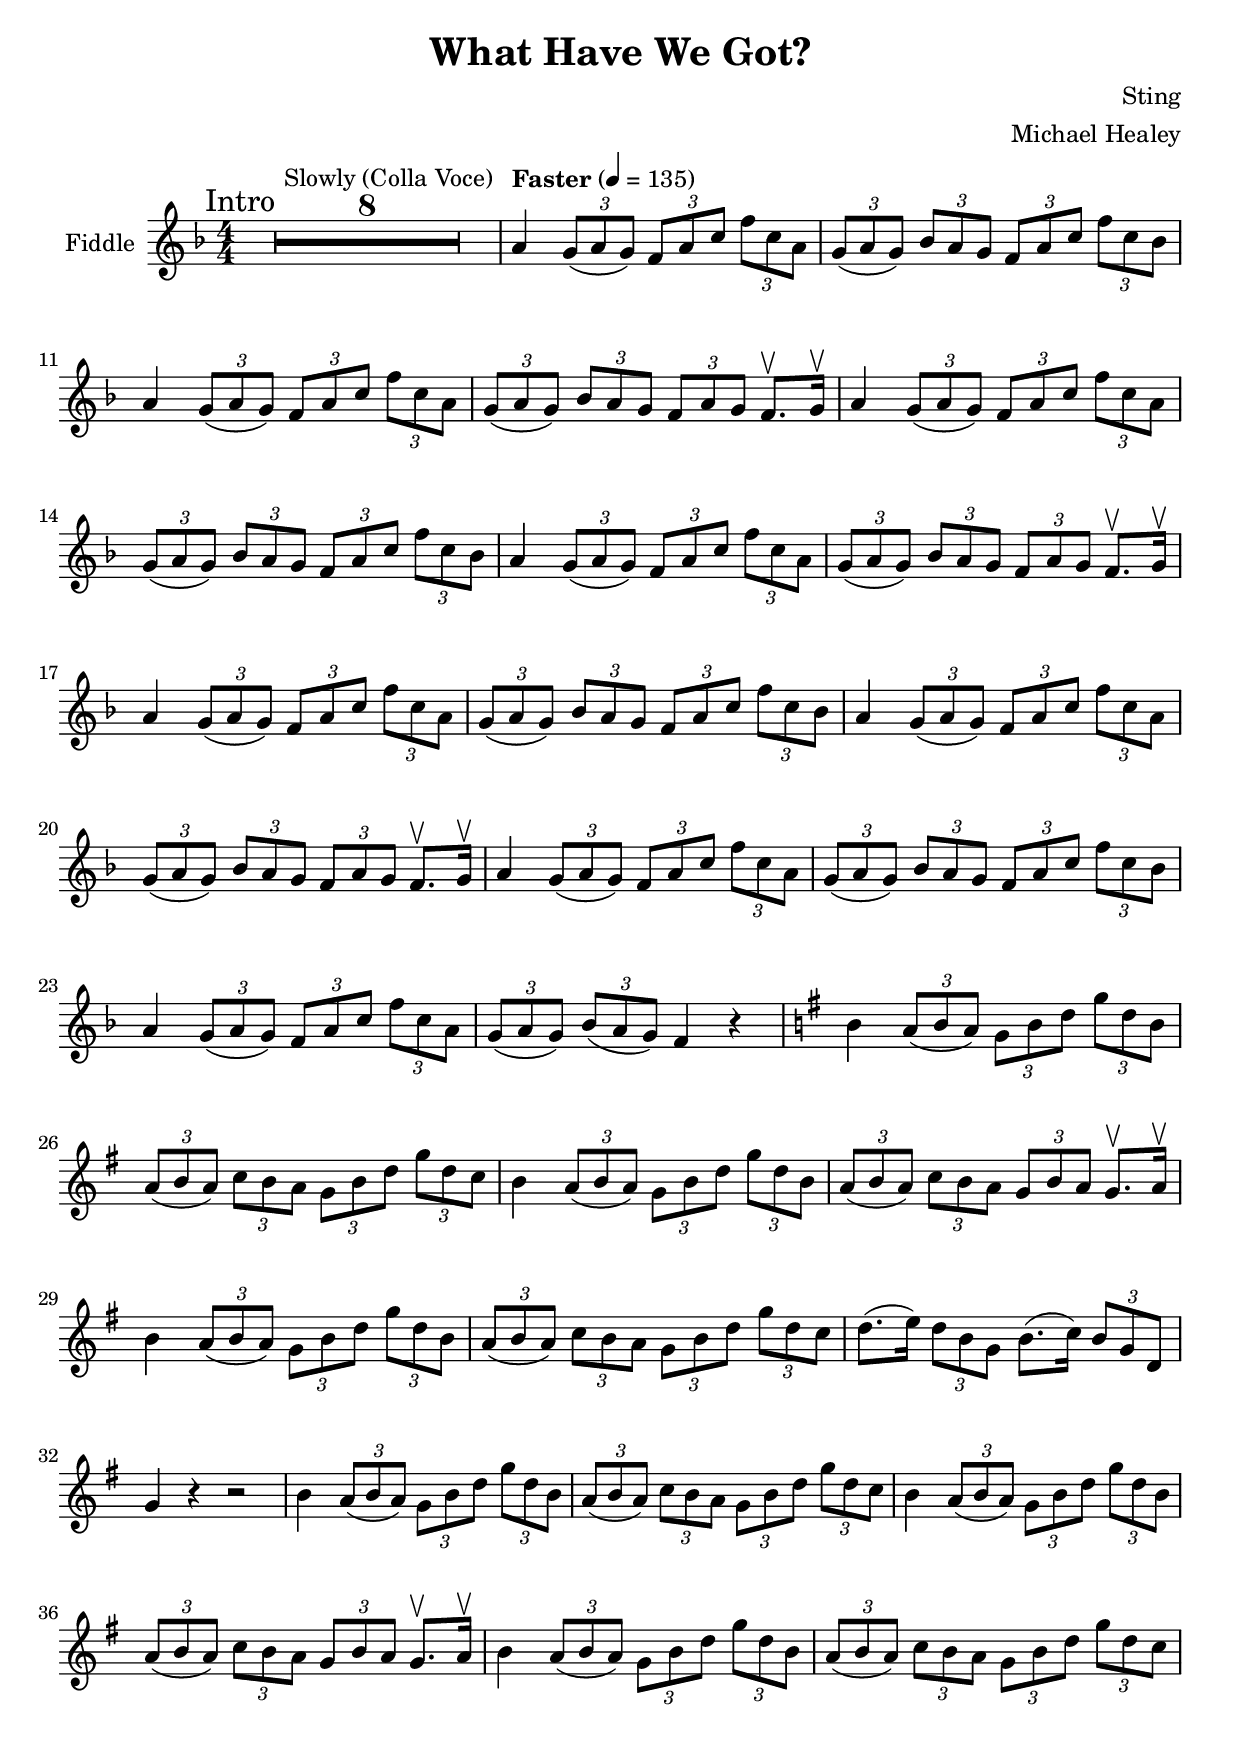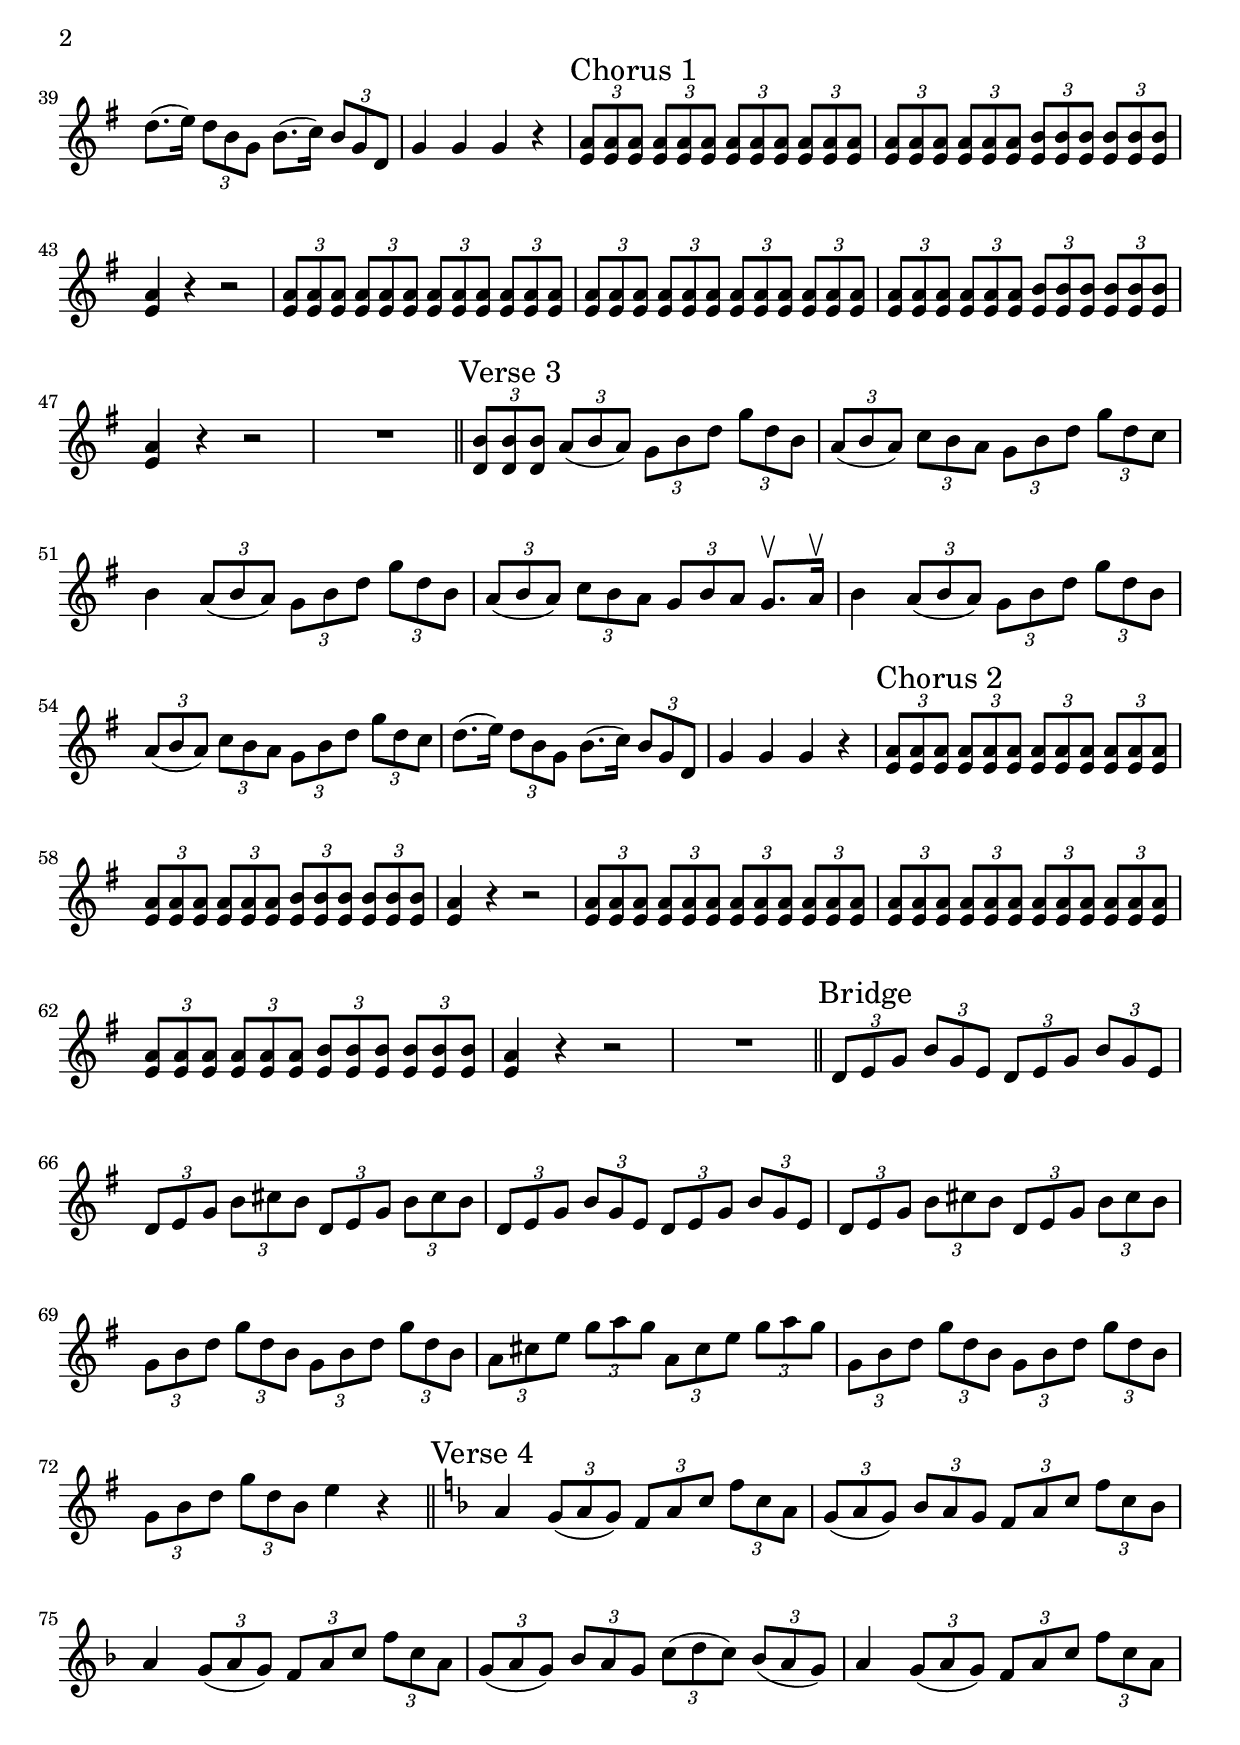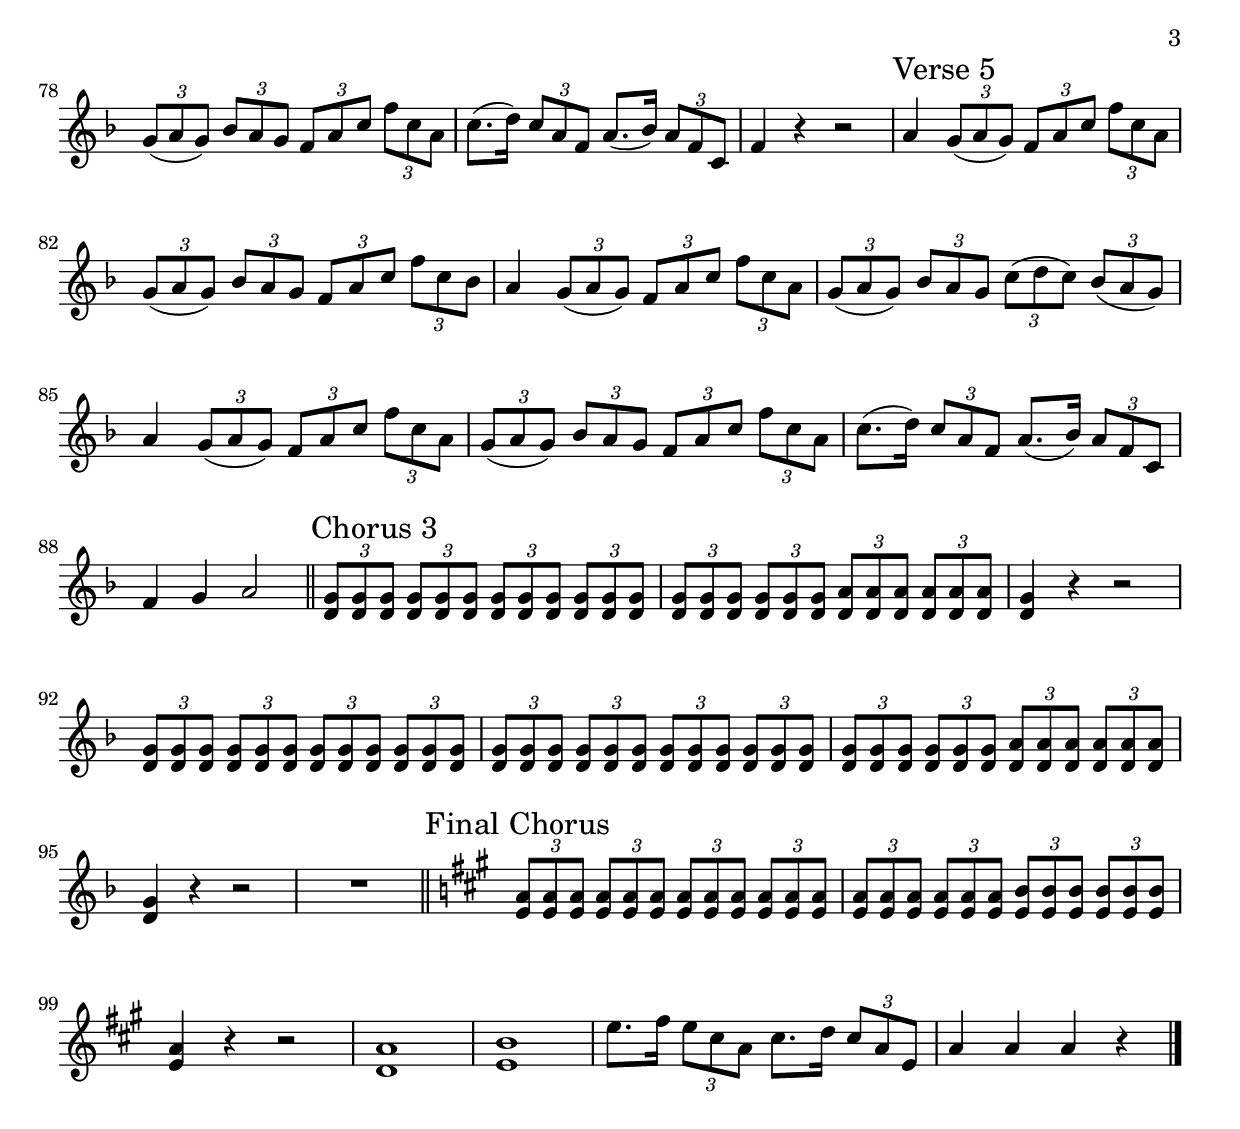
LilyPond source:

\version "2.18.2"

#(set-global-staff-size 21)

\paper {
  markup-system-spacing.basic-distance = #20
  system-system-spacing.basic-distance = #15
}

triplet = #(define-music-function (parser location tripletMusic) (ly:music?)
             #{
               \tuplet 3/2 { #tripletMusic }
             #})

\header {
  title = "What Have We Got?"
  composer = "Sting"
  arranger = "Michael Healey"
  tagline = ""
}

global = {
  \key f \major
  \numericTimeSignature
  \time 4/4
  \compressFullBarRests
  \override MultiMeasureRest.expand-limit = #1
  \textLengthOn
  \markLengthOn
  \tupletSpan 4
  \override RehearsalMark.break-visibility = #end-of-line-invisible
}

violin = \relative c'' {
  \global
  % Music follows here.
  \tweak self-alignment-X #-1
  \mark \markup { "Intro" }
  s1*0^\markup { "Slowly (Colla Voce)" }
  R1*8
  \tempo "Faster" 4=135
  \repeat unfold 3 {
    a4 \triplet { g8( a g) f a c f c a g( a g) bes a g f a c f c bes }
    a4 \triplet { g8( a g) f a c f c a g( a g) bes a g f a g } f8.\upbow g16\upbow
  }
  a4 \triplet { g8( a g) f a c f c a g( a g) bes a g f a c f c bes }
  a4 \triplet { g8( a g) f a c f c a g( a g) bes( a g) } f4 r
  \key g \major
  \transpose f g' {
    \relative c' {
      a4 \triplet { g8( a g) f a c f c a g( a g) bes a g f a c f c bes }
      a4 \triplet { g8( a g) f a c f c a g( a g) bes a g f a g } f8.\upbow g16\upbow
      a4 \triplet { g8( a g) f a c f c a g( a g) bes a g f a c f c bes }
    }
  }
  d'8.( e16) \triplet { d8 b g } b8.( c16) \triplet { b8 g d } g4 r r2
  \transpose f g' {
    \relative c' {
      a4 \triplet { g8( a g) f a c f c a g( a g) bes a g f a c f c bes }
      a4 \triplet { g8( a g) f a c f c a g( a g) bes a g f a g } f8.\upbow g16\upbow
      a4 \triplet { g8( a g) f a c f c a g( a g) bes a g f a c f c bes }
    }
  }
  d'8.( e16) \triplet { d8 b g } b8.( c16) \triplet { b8 g d } g4 g g r
  \tweak self-alignment-X #-1
  \mark \markup { "Chorus 1" }
  \triplet { \repeat unfold 18 <e a>8 \repeat unfold 6 <e b'> } <e a>4 r r2
  \triplet { \repeat unfold 30 <e a>8 \repeat unfold 6 <e b'> } <e a>4 r r2
  R1
  \tweak self-alignment-X #-1
  \mark \markup { "Verse 3" }
  \bar "||"
  \triplet { <d b'>8 q q } 
  \transpose f g {
    \relative c'' {
      \triplet { g8( a g) f a c f c a g( a g) bes a g f a c f c bes }
      a4 \triplet { g8( a g) f a c f c a g( a g) bes a g f a g } f8.\upbow g16\upbow
      a4 \triplet { g8( a g) f a c f c a g( a g) bes a g f a c f c bes }
    }
  }
  d'8.( e16) \triplet { d8 b g } b8.( c16) \triplet { b8 g d } g4 g g r
  \tweak self-alignment-X #-1
  \mark \markup { "Chorus 2" }
  \triplet { \repeat unfold 18 <e a>8 \repeat unfold 6 <e b'> } <e a>4 r r2
  \triplet { \repeat unfold 30 <e a>8 \repeat unfold 6 <e b'> } <e a>4 r r2
  R1
  \tweak self-alignment-X #-1
  \mark \markup { "Bridge" }
  \bar "||"
  \triplet { \repeat unfold 2 { \repeat unfold 2 { d8 e g b g e } \repeat unfold 2 { d e g b cis b } } }
  \triplet { \repeat unfold 2 { g b d g d b } \repeat unfold 2 { a cis e g a g } }
  \triplet { \repeat unfold 2 { g, b d g d b } g b d g d b } e4 r
  \tweak self-alignment-X #-1
  \mark \markup { "Verse 4" }
  \bar "||"
  \key f \major
  a,4 \triplet { g8( a g) f a c f c a g( a g) bes a g f a c f c bes }
  a4 \triplet { g8( a g) f a c f c a g( a g) bes a g c( d c) bes( a g) }
  a4 \triplet { g8( a g) f a c f c a g( a g) bes a g f a c f c a }
  c8.( d16) \triplet { c8 a f } a8.( bes16) \triplet { a8 f c } f4 r r2
  \tweak self-alignment-X #-1
  \mark \markup { "Verse 5" }
  a4 \triplet { g8( a g) f a c f c a g( a g) bes a g f a c f c bes }
  a4 \triplet { g8( a g) f a c f c a g( a g) bes a g c( d c) bes( a g) }
  a4 \triplet { g8( a g) f a c f c a g( a g) bes a g f a c f c a }
  c8.( d16) \triplet { c8 a f } a8.( bes16) \triplet { a8 f c } f4 g a2
  \tweak self-alignment-X #-1
  \mark \markup { "Chorus 3" }
  \bar "||"
  \transpose g f {
    \relative c' {
      \triplet { \repeat unfold 18 <e a>8 \repeat unfold 6 <e b'> } <e a>4 r r2
      \triplet { \repeat unfold 30 <e a>8 \repeat unfold 6 <e b'> } <e a>4 r r2
      R1
    }
  }
  \tweak self-alignment-X #-1
  \mark \markup { "Final Chorus" }
  \bar "||"
  \key a \major
  \triplet { \repeat unfold 18 <e a>8 \repeat unfold 6 <e b'> } <e a>4 r r2
  <d a'>1 <e b'>
  e'8. fis16 \triplet { e8 cis a } cis8. d16 \triplet { cis8 a e } a4 a a r4 \bar "|."
}

\score {
  \new Staff \with {
    instrumentName = "Fiddle"
  } \violin
  \layout { }
}
